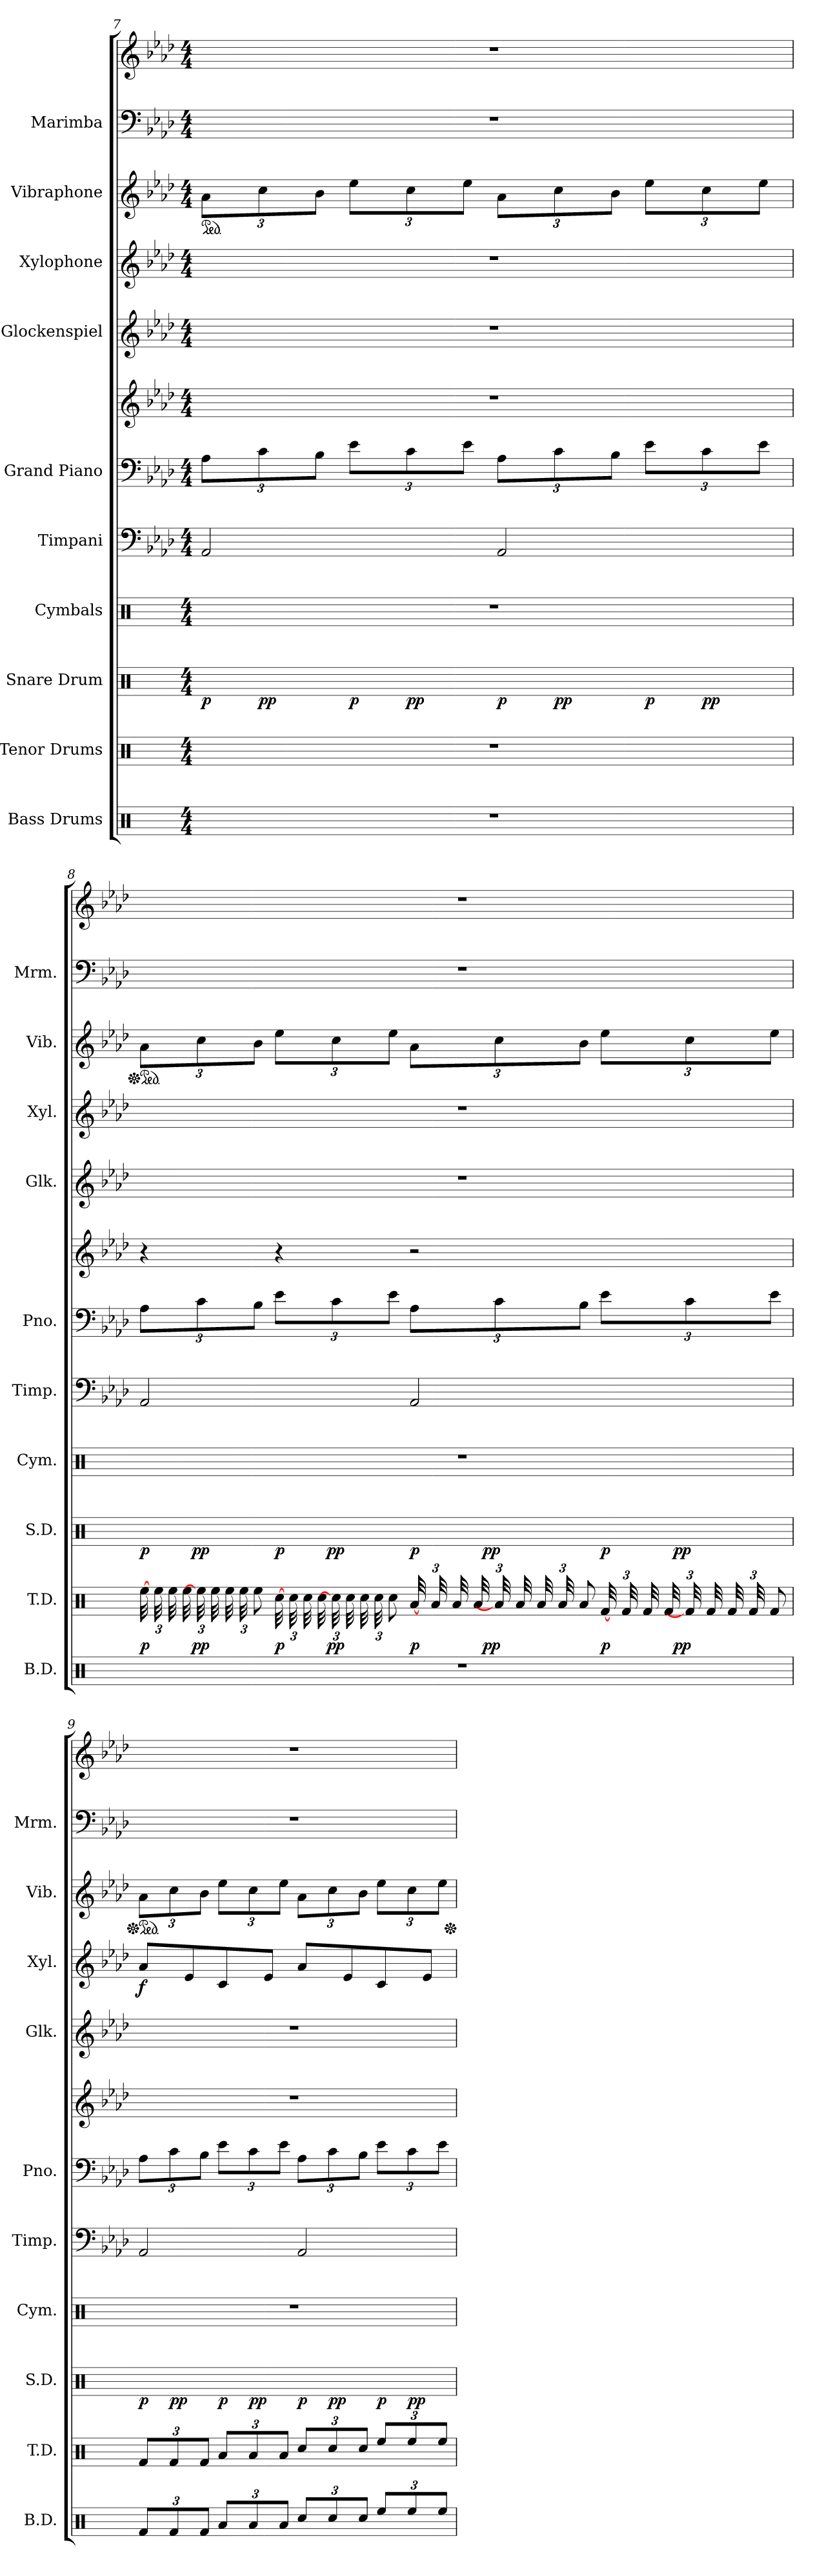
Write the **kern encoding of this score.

**kern	**kern	**dynam	**kern	**dynam	**kern	**kern	**kern	**kern	**kern	**kern	**dynam	**kern	**kern	**kern
*part10	*part9	*part9	*part8	*part8	*part7	*part6	*part5	*part5	*part4	*part3	*part3	*part2	*part1	*part1
*staff12	*staff11	*staff11	*staff10	*staff10	*staff9	*staff8	*staff7	*staff6	*staff5	*staff4	*staff4	*staff3	*staff2	*staff1
*I"Bass Drums	*I"Tenor Drums	*	*I"Snare Drum	*	*I"Cymbals	*I"Timpani	*I"Grand Piano	*	*I"Glockenspiel	*I"Xylophone	*	*I"Vibraphone	*I"Marimba	*
*I'B.D.	*I'T.D.	*	*I'S.D.	*	*I'Cym.	*I'Timp.	*I'Pno.	*	*I'Glk.	*I'Xyl.	*	*I'Vib.	*I'Mrm.	*
*clefX	*clefX	*	*clefX	*	*clefX	*clefF4	*clefF4	*clefG2	*clefG2	*clefG2	*	*clefG2	*clefF4	*clefG2
*	*	*	*	*	*	*	*	*	*ITrd-14c-24	*ITrd-7c-12	*	*	*	*
*k[]	*k[]	*	*k[]	*	*k[]	*k[b-e-a-d-]	*k[b-e-a-d-]	*k[b-e-a-d-]	*k[b-e-a-d-]	*k[b-e-a-d-]	*	*k[b-e-a-d-]	*k[b-e-a-d-]	*k[b-e-a-d-]
*M4/4	*M4/4	*	*M4/4	*	*M4/4	*M4/4	*M4/4	*M4/4	*M4/4	*M4/4	*	*M4/4	*M4/4	*M4/4
*	*	*	*Xbrackettup	*	*	*	*Xbrackettup	*	*	*	*	*	*	*
*	*	*	*	*	*	*	*	*	*	*	*	*ped	*	*
*	*	*	*	*	*	*	*	*	*	*	*	*Xbrackettup	*	*
=7	=7	=7	=7	=7	=7	=7	=7	=7	=7	=7	=7	=7	=7	=7
!	!	!	!	!LO:DY:b	!	!	!	!	!	!	!	!	!	!
*	*	*	*tremolo	*	*	*	*	*	*	*	*	*	*	*
1r	1r	.	[48R\LLL	p	1r	2AA-/	12A-\L	1r	1r	1r	.	12a-\L	1r	1r
.	.	.	48R\	.	.	.	.	.	.	.	.	.	.	.
.	.	.	48R\	.	.	.	.	.	.	.	.	.	.	.
.	.	.	48R\	.	.	.	.	.	.	.	.	.	.	.
!	!	!	!	!LO:DY:b	!	!	!	!	!	!	!	!	!	!
.	.	.	48R\]	pp	.	.	12c\	.	.	.	.	12cc\	.	.
.	.	.	48R\	.	.	.	.	.	.	.	.	.	.	.
.	.	.	48R\	.	.	.	.	.	.	.	.	.	.	.
.	.	.	48R\	.	.	.	.	.	.	.	.	.	.	.
.	.	.	12R\J	.	.	.	12B-\J	.	.	.	.	12b-\J	.	.
!	!	!	!	!LO:DY:b	!	!	!	!	!	!	!	!	!	!
.	.	.	[48R\LLL	p	.	.	12e-\L	.	.	.	.	12ee-\L	.	.
.	.	.	48R\	.	.	.	.	.	.	.	.	.	.	.
.	.	.	48R\	.	.	.	.	.	.	.	.	.	.	.
.	.	.	48R\	.	.	.	.	.	.	.	.	.	.	.
!	!	!	!	!LO:DY:b	!	!	!	!	!	!	!	!	!	!
.	.	.	48R\]	pp	.	.	12c\	.	.	.	.	12cc\	.	.
.	.	.	48R\	.	.	.	.	.	.	.	.	.	.	.
.	.	.	48R\	.	.	.	.	.	.	.	.	.	.	.
.	.	.	48R\	.	.	.	.	.	.	.	.	.	.	.
.	.	.	12R\J	.	.	.	12e-\J	.	.	.	.	12ee-\J	.	.
!	!	!	!	!LO:DY:b	!	!	!	!	!	!	!	!	!	!
.	.	.	[48R\LLL	p	.	2AA-/	12A-\L	.	.	.	.	12a-\L	.	.
.	.	.	48R\	.	.	.	.	.	.	.	.	.	.	.
.	.	.	48R\	.	.	.	.	.	.	.	.	.	.	.
.	.	.	48R\	.	.	.	.	.	.	.	.	.	.	.
!	!	!	!	!LO:DY:b	!	!	!	!	!	!	!	!	!	!
.	.	.	48R\]	pp	.	.	12c\	.	.	.	.	12cc\	.	.
.	.	.	48R\	.	.	.	.	.	.	.	.	.	.	.
.	.	.	48R\	.	.	.	.	.	.	.	.	.	.	.
.	.	.	48R\	.	.	.	.	.	.	.	.	.	.	.
.	.	.	12R\J	.	.	.	12B-\J	.	.	.	.	12b-\J	.	.
!	!	!	!	!LO:DY:b	!	!	!	!	!	!	!	!	!	!
.	.	.	[48R\LLL	p	.	.	12e-\L	.	.	.	.	12ee-\L	.	.
.	.	.	48R\	.	.	.	.	.	.	.	.	.	.	.
.	.	.	48R\	.	.	.	.	.	.	.	.	.	.	.
.	.	.	48R\	.	.	.	.	.	.	.	.	.	.	.
!	!	!	!	!LO:DY:b	!	!	!	!	!	!	!	!	!	!
.	.	.	48R\]	pp	.	.	12c\	.	.	.	.	12cc\	.	.
.	.	.	48R\	.	.	.	.	.	.	.	.	.	.	.
.	.	.	48R\	.	.	.	.	.	.	.	.	.	.	.
.	.	.	48R\	.	.	.	.	.	.	.	.	.	.	.
.	.	.	12R\J	.	.	.	12e-\J	.	.	.	.	12ee-\J	.	.
!!LO:PB:g=z
=8	=8	=8	=8	=8	=8	=8	=8	=8	=8	=8	=8	=8	=8	=8
*	*Xbrackettup	*	*	*	*	*	*	*	*	*	*	*	*	*
*	*	*	*	*	*	*	*	*	*	*	*	*Xped	*	*
*	*	*	*	*	*	*	*	*	*	*	*	*ped	*	*
!	!	!LO:DY:b	!	!LO:DY:b	!	!	!	!	!	!	!	!	!	!
*	*tremolo	*	*	*	*	*	*	*	*	*	*	*	*	*
1r	[48Ree\LLL	p	[48R\LLL	p	1r	2AA-/	12A-\L	4r	1r	1r	.	12a-\L	1r	1r
.	48Ree\	.	48R\	.	.	.	.	.	.	.	.	.	.	.
.	48Ree\	.	48R\	.	.	.	.	.	.	.	.	.	.	.
.	48Ree\	.	48R\	.	.	.	.	.	.	.	.	.	.	.
!	!	!LO:DY:b	!	!LO:DY:b	!	!	!	!	!	!	!	!	!	!
.	48Ree\]	pp	48R\]	pp	.	.	12c\	.	.	.	.	12cc\	.	.
.	48Ree\	.	48R\	.	.	.	.	.	.	.	.	.	.	.
.	48Ree\	.	48R\	.	.	.	.	.	.	.	.	.	.	.
.	48Ree\	.	48R\	.	.	.	.	.	.	.	.	.	.	.
*	*Xtremolo	*	*	*	*	*	*	*	*	*	*	*	*	*
.	12Ree\J	.	12R\J	.	.	.	12B-\J	.	.	.	.	12b-\J	.	.
!	!	!LO:DY:b	!	!LO:DY:b	!	!	!	!	!	!	!	!	!	!
*	*tremolo	*	*	*	*	*	*	*	*	*	*	*	*	*
.	[48Rcc\LLL	p	[48R\LLL	p	.	.	12e-\L	4r	.	.	.	12ee-\L	.	.
.	48Rcc\	.	48R\	.	.	.	.	.	.	.	.	.	.	.
.	48Rcc\	.	48R\	.	.	.	.	.	.	.	.	.	.	.
.	48Rcc\	.	48R\	.	.	.	.	.	.	.	.	.	.	.
!	!	!LO:DY:b	!	!LO:DY:b	!	!	!	!	!	!	!	!	!	!
.	48Rcc\]	pp	48R\]	pp	.	.	12c\	.	.	.	.	12cc\	.	.
.	48Rcc\	.	48R\	.	.	.	.	.	.	.	.	.	.	.
.	48Rcc\	.	48R\	.	.	.	.	.	.	.	.	.	.	.
.	48Rcc\	.	48R\	.	.	.	.	.	.	.	.	.	.	.
*	*Xtremolo	*	*	*	*	*	*	*	*	*	*	*	*	*
.	12Rcc\J	.	12R\J	.	.	.	12e-\J	.	.	.	.	12ee-\J	.	.
!	!	!LO:DY:b	!	!LO:DY:b	!	!	!	!	!	!	!	!	!	!
*	*tremolo	*	*	*	*	*	*	*	*	*	*	*	*	*
.	[48Ra/LLL	p	[48R\LLL	p	.	2AA-/	12A-\L	2r	.	.	.	12a-\L	.	.
.	48Ra/	.	48R\	.	.	.	.	.	.	.	.	.	.	.
.	48Ra/	.	48R\	.	.	.	.	.	.	.	.	.	.	.
.	48Ra/	.	48R\	.	.	.	.	.	.	.	.	.	.	.
!	!	!LO:DY:b	!	!LO:DY:b	!	!	!	!	!	!	!	!	!	!
.	48Ra/]	pp	48R\]	pp	.	.	12c\	.	.	.	.	12cc\	.	.
.	48Ra/	.	48R\	.	.	.	.	.	.	.	.	.	.	.
.	48Ra/	.	48R\	.	.	.	.	.	.	.	.	.	.	.
.	48Ra/	.	48R\	.	.	.	.	.	.	.	.	.	.	.
*	*Xtremolo	*	*	*	*	*	*	*	*	*	*	*	*	*
.	12Ra/J	.	12R\J	.	.	.	12B-\J	.	.	.	.	12b-\J	.	.
!	!	!LO:DY:b	!	!LO:DY:b	!	!	!	!	!	!	!	!	!	!
*	*tremolo	*	*	*	*	*	*	*	*	*	*	*	*	*
.	[48Rf/LLL	p	[48R\LLL	p	.	.	12e-\L	.	.	.	.	12ee-\L	.	.
.	48Rf/	.	48R\	.	.	.	.	.	.	.	.	.	.	.
.	48Rf/	.	48R\	.	.	.	.	.	.	.	.	.	.	.
.	48Rf/	.	48R\	.	.	.	.	.	.	.	.	.	.	.
!	!	!LO:DY:b	!	!LO:DY:b	!	!	!	!	!	!	!	!	!	!
.	48Rf/]	pp	48R\]	pp	.	.	12c\	.	.	.	.	12cc\	.	.
.	48Rf/	.	48R\	.	.	.	.	.	.	.	.	.	.	.
.	48Rf/	.	48R\	.	.	.	.	.	.	.	.	.	.	.
.	48Rf/	.	48R\	.	.	.	.	.	.	.	.	.	.	.
*	*Xtremolo	*	*	*	*	*	*	*	*	*	*	*	*	*
.	12Rf/J	.	12R\J	.	.	.	12e-\J	.	.	.	.	12ee-\J	.	.
=9	=9	=9	=9	=9	=9	=9	=9	=9	=9	=9	=9	=9	=9	=9
*Xbrackettup	*	*	*	*	*	*	*	*	*	*	*	*	*	*
*	*	*	*	*	*	*	*	*	*	*	*	*Xped	*	*
*	*	*	*	*	*	*	*	*	*	*	*	*ped	*	*
!	!	!	!	!LO:DY:b	!	!	!	!	!	!	!LO:DY:b	!	!	!
12Rf/L	12Rf/L	.	[48R\LLL	p	1r	2AA-/	12A-\L	1r	1r	8aa-/L	f	12a-\L	1r	1r
.	.	.	48R\	.	.	.	.	.	.	.	.	.	.	.
.	.	.	48R\	.	.	.	.	.	.	.	.	.	.	.
.	.	.	48R\	.	.	.	.	.	.	.	.	.	.	.
!	!	!	!	!LO:DY:b	!	!	!	!	!	!	!	!	!	!
12Rf/	12Rf/	.	48R\]	pp	.	.	12c\	.	.	.	.	12cc\	.	.
.	.	.	48R\	.	.	.	.	.	.	.	.	.	.	.
.	.	.	48R\	.	.	.	.	.	.	8ee-/	.	.	.	.
.	.	.	48R\	.	.	.	.	.	.	.	.	.	.	.
12Rf/J	12Rf/J	.	12R\J	.	.	.	12B-\J	.	.	.	.	12b-\J	.	.
!	!	!	!	!LO:DY:b	!	!	!	!	!	!	!	!	!	!
12Ra/L	12Ra/L	.	[48R\LLL	p	.	.	12e-\L	.	.	8cc/	.	12ee-\L	.	.
.	.	.	48R\	.	.	.	.	.	.	.	.	.	.	.
.	.	.	48R\	.	.	.	.	.	.	.	.	.	.	.
.	.	.	48R\	.	.	.	.	.	.	.	.	.	.	.
!	!	!	!	!LO:DY:b	!	!	!	!	!	!	!	!	!	!
12Ra/	12Ra/	.	48R\]	pp	.	.	12c\	.	.	.	.	12cc\	.	.
.	.	.	48R\	.	.	.	.	.	.	.	.	.	.	.
.	.	.	48R\	.	.	.	.	.	.	8ee-/J	.	.	.	.
.	.	.	48R\	.	.	.	.	.	.	.	.	.	.	.
12Ra/J	12Ra/J	.	12R\J	.	.	.	12e-\J	.	.	.	.	12ee-\J	.	.
!	!	!	!	!LO:DY:b	!	!	!	!	!	!	!	!	!	!
12Rcc/L	12Rcc/L	.	[48R\LLL	p	.	2AA-/	12A-\L	.	.	8aa-/L	.	12a-\L	.	.
.	.	.	48R\	.	.	.	.	.	.	.	.	.	.	.
.	.	.	48R\	.	.	.	.	.	.	.	.	.	.	.
.	.	.	48R\	.	.	.	.	.	.	.	.	.	.	.
!	!	!	!	!LO:DY:b	!	!	!	!	!	!	!	!	!	!
12Rcc/	12Rcc/	.	48R\]	pp	.	.	12c\	.	.	.	.	12cc\	.	.
.	.	.	48R\	.	.	.	.	.	.	.	.	.	.	.
.	.	.	48R\	.	.	.	.	.	.	8ee-/	.	.	.	.
.	.	.	48R\	.	.	.	.	.	.	.	.	.	.	.
12Rcc/J	12Rcc/J	.	12R\J	.	.	.	12B-\J	.	.	.	.	12b-\J	.	.
!	!	!	!	!LO:DY:b	!	!	!	!	!	!	!	!	!	!
12Ree/L	12Ree/L	.	[48R\LLL	p	.	.	12e-\L	.	.	8cc/	.	12ee-\L	.	.
.	.	.	48R\	.	.	.	.	.	.	.	.	.	.	.
.	.	.	48R\	.	.	.	.	.	.	.	.	.	.	.
.	.	.	48R\	.	.	.	.	.	.	.	.	.	.	.
!	!	!	!	!LO:DY:b	!	!	!	!	!	!	!	!	!	!
12Ree/	12Ree/	.	48R\]	pp	.	.	12c\	.	.	.	.	12cc\	.	.
.	.	.	48R\	.	.	.	.	.	.	.	.	.	.	.
.	.	.	48R\	.	.	.	.	.	.	8ee-/J	.	.	.	.
.	.	.	48R\	.	.	.	.	.	.	.	.	.	.	.
*	*	*	*Xtremolo	*	*	*	*	*	*	*	*	*	*	*
12Ree/J	12Ree/J	.	12R\J	.	.	.	12e-\J	.	.	.	.	12ee-\J	.	.
*	*	*	*	*	*	*	*	*	*	*	*	*Xped	*	*
=	=	=	=	=	=	=	=	=	=	=	=	=	=	=
*-	*-	*-	*-	*-	*-	*-	*-	*-	*-	*-	*-	*-	*-	*-
